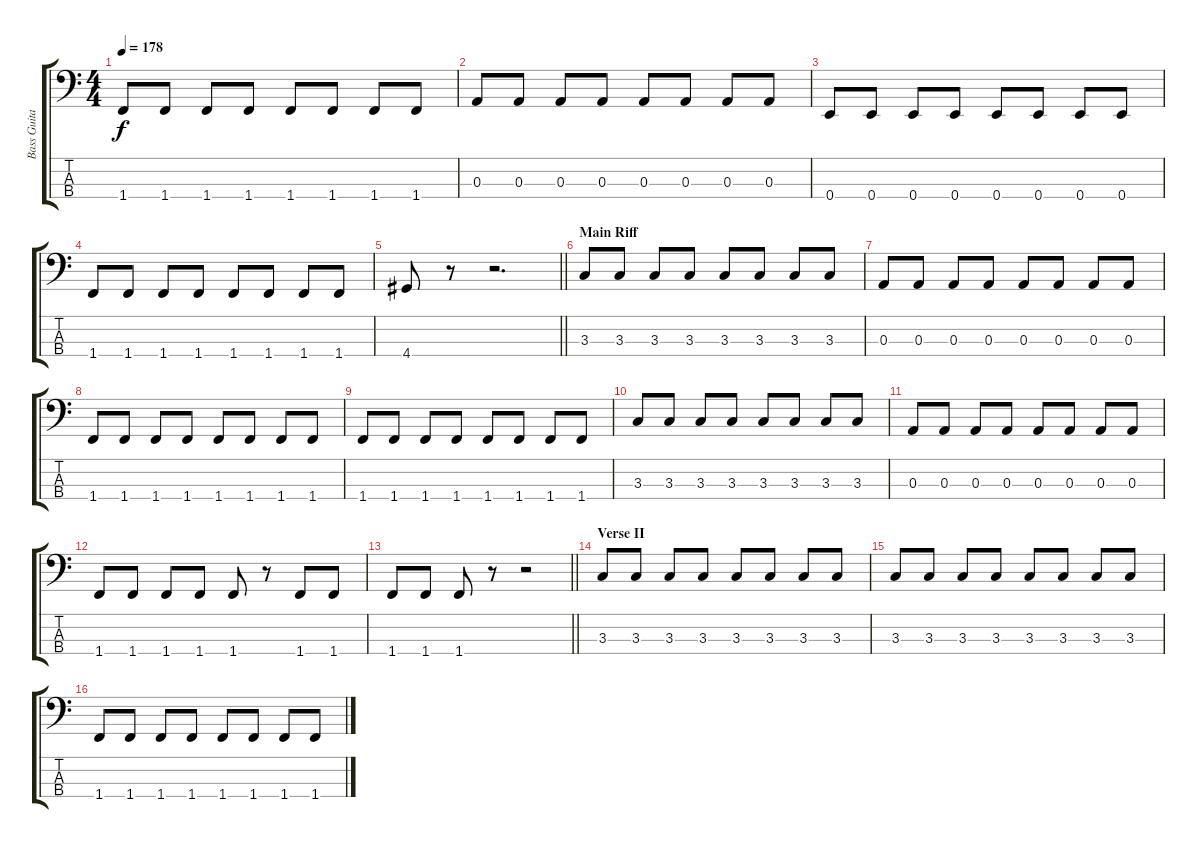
\track ("Bass Guitar" "Bass Guita") {instrument electricbassfinger}
\staff {score tabs}
\tuning (G2 D2 A1 E1) {hide}
\ts (4 4)
\tempo 178
\clef f4
\ks c
1.4.8{dy f} 1.4.8 1.4.8 1.4.8 1.4.8 1.4.8 1.4.8 1.4.8 |
0.3.8 0.3.8 0.3.8 0.3.8 0.3.8 0.3.8 0.3.8 0.3.8 |
0.4.8 0.4.8 0.4.8 0.4.8 0.4.8 0.4.8 0.4.8 0.4.8 |
1.4.8 1.4.8 1.4.8 1.4.8 1.4.8 1.4.8 1.4.8 1.4.8 |
\barLineRight lightlight
4.4.8 r.8 r.2{d} |
\section ("" "Main Riff")
3.3.8 3.3.8 3.3.8 3.3.8 3.3.8 3.3.8 3.3.8 3.3.8 |
0.3.8 0.3.8 0.3.8 0.3.8 0.3.8 0.3.8 0.3.8 0.3.8 |
1.4.8 1.4.8 1.4.8 1.4.8 1.4.8 1.4.8 1.4.8 1.4.8 |
1.4.8 1.4.8 1.4.8 1.4.8 1.4.8 1.4.8 1.4.8 1.4.8 |
3.3.8 3.3.8 3.3.8 3.3.8 3.3.8 3.3.8 3.3.8 3.3.8 |
0.3.8 0.3.8 0.3.8 0.3.8 0.3.8 0.3.8 0.3.8 0.3.8 |
1.4.8 1.4.8 1.4.8 1.4.8 1.4.8 r.8 1.4.8 1.4.8 |
\barLineRight lightlight
1.4.8 1.4.8 1.4.8 r.8 r.2 |
\section ("" "Verse II")
3.3.8 3.3.8 3.3.8 3.3.8 3.3.8 3.3.8 3.3.8 3.3.8 |
3.3.8 3.3.8 3.3.8 3.3.8 3.3.8 3.3.8 3.3.8 3.3.8 |
1.4.8 1.4.8 1.4.8 1.4.8 1.4.8 1.4.8 1.4.8 1.4.8
